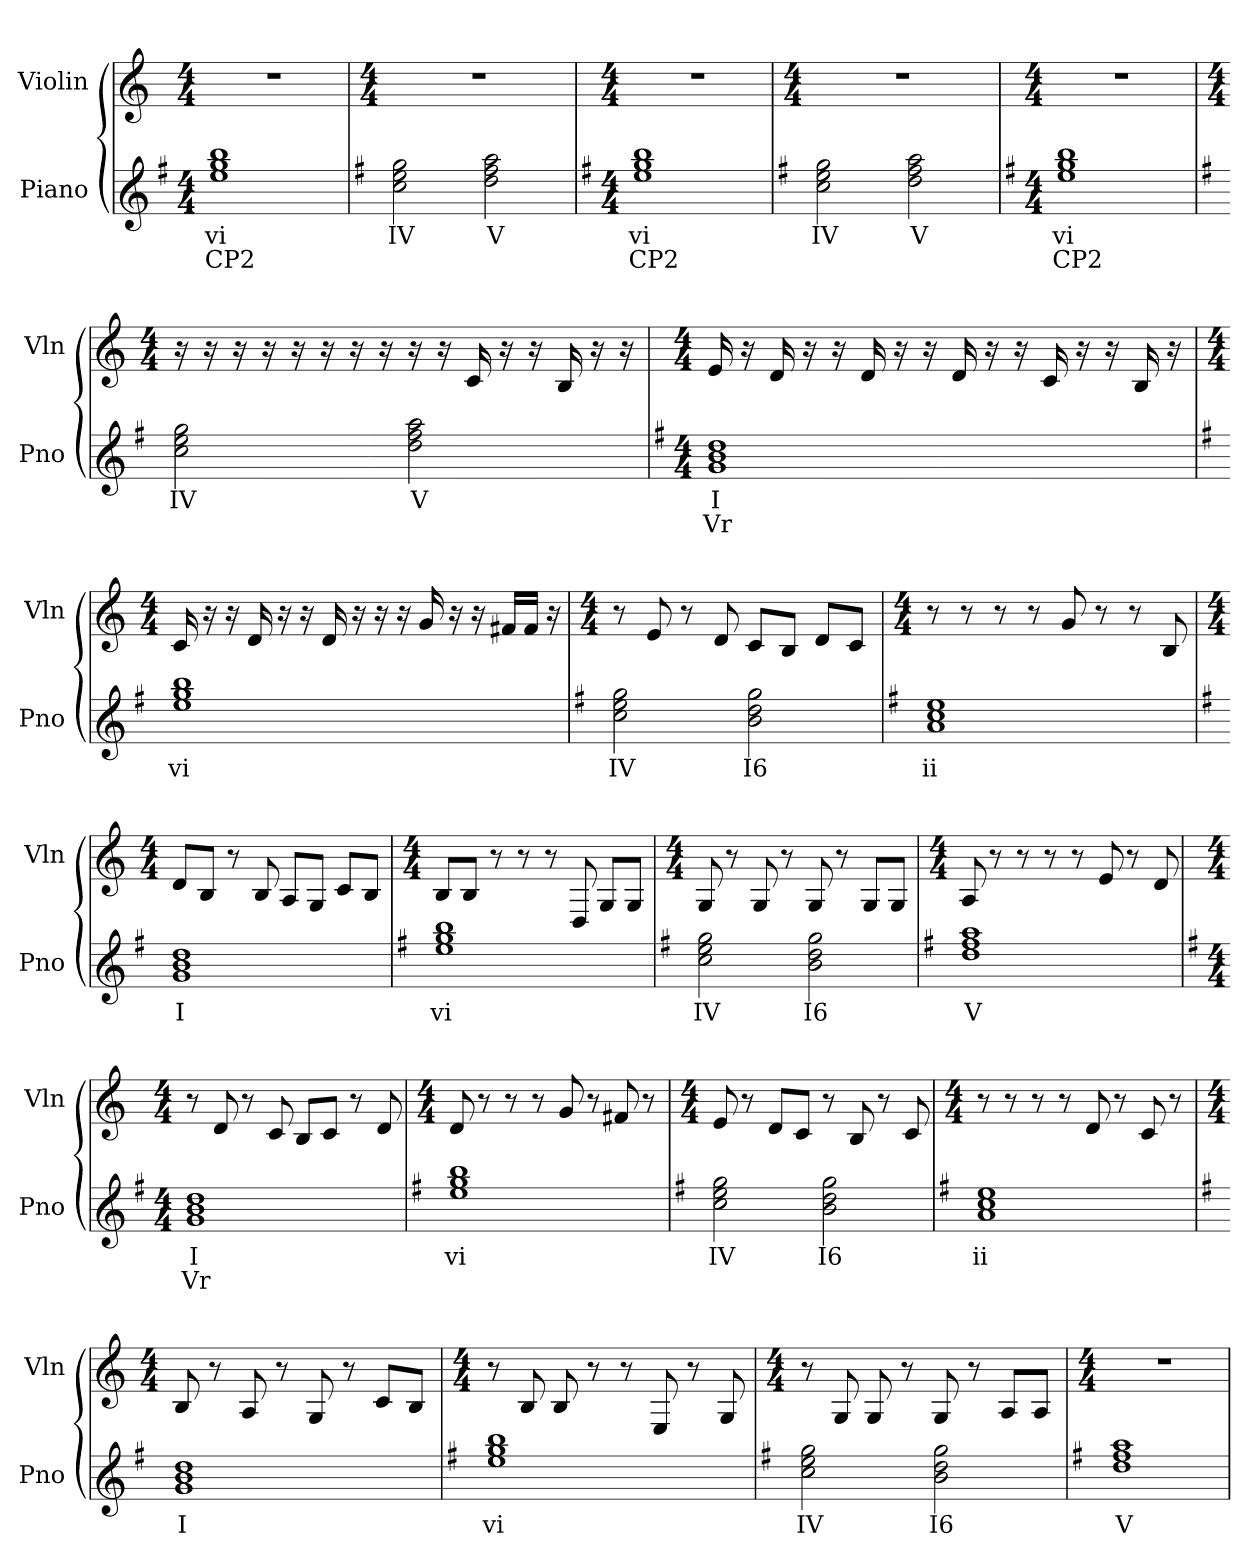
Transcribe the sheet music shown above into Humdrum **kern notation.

**kern	**text	**text	**kern
*part2	*part2	*part2	*part1
*staff2	*staff2	*staff2	*staff1
*I"Piano	*	*	*I"Violin
*I'Pno	*	*	*I'Vln
*k[f#]	*	*	*
*G:	*	*	*
*M4/4	*	*	*M4/4
=	=	=	=
1ee 1gg 1bb	vi	CP2	1r
=	=	=	=
*k[f#]	*	*	*
*G:	*	*	*
*	*	*	*M4/4
2cc 2ee 2gg	IV	.	1r
2dd 2ff# 2aa	V	.	.
=	=	=	=
*k[f#]	*	*	*
*G:	*	*	*
*M4/4	*	*	*M4/4
1ee 1gg 1bb	vi	CP2	1r
=	=	=	=
*k[f#]	*	*	*
*G:	*	*	*
*	*	*	*M4/4
2cc 2ee 2gg	IV	.	1r
2dd 2ff# 2aa	V	.	.
=	=	=	=
*k[f#]	*	*	*
*G:	*	*	*
*M4/4	*	*	*M4/4
1ee 1gg 1bb	vi	CP2	1r
=	=	=	=
*k[f#]	*	*	*
*G:	*	*	*
*	*	*	*M4/4
2cc 2ee 2gg	IV	.	16r
.	.	.	16r
.	.	.	16r
.	.	.	16r
.	.	.	16r
.	.	.	16r
.	.	.	16r
.	.	.	16r
2dd 2ff# 2aa	V	.	16r
.	.	.	16r
.	.	.	16c
.	.	.	16r
.	.	.	16r
.	.	.	16B
.	.	.	16r
.	.	.	16r
=	=	=	=
*k[f#]	*	*	*
*G:	*	*	*
*M4/4	*	*	*M4/4
1g 1b 1dd	I	Vr	16e
.	.	.	16r
.	.	.	16d
.	.	.	16r
.	.	.	16r
.	.	.	16d
.	.	.	16r
.	.	.	16r
.	.	.	16d
.	.	.	16r
.	.	.	16r
.	.	.	16c
.	.	.	16r
.	.	.	16r
.	.	.	16B
.	.	.	16r
=	=	=	=
*k[f#]	*	*	*
*G:	*	*	*
*	*	*	*M4/4
1ee 1gg 1bb	vi	.	16c
.	.	.	16r
.	.	.	16r
.	.	.	16d
.	.	.	16r
.	.	.	16r
.	.	.	16d
.	.	.	16r
.	.	.	16r
.	.	.	16r
.	.	.	16g
.	.	.	16r
.	.	.	16r
.	.	.	16f#XLL
.	.	.	16f#JJ
.	.	.	16r
=	=	=	=
*k[f#]	*	*	*
*G:	*	*	*
*	*	*	*M4/4
2cc 2ee 2gg	IV	.	8r
.	.	.	8e
.	.	.	8r
.	.	.	8d
2b 2dd 2gg	I6	.	8cL
.	.	.	8BJ
.	.	.	8dL
.	.	.	8cJ
=	=	=	=
*k[f#]	*	*	*
*G:	*	*	*
*	*	*	*M4/4
1a 1cc 1ee	ii	.	8r
.	.	.	8r
.	.	.	8r
.	.	.	8r
.	.	.	8g
.	.	.	8r
.	.	.	8r
.	.	.	8B
=	=	=	=
*k[f#]	*	*	*
*G:	*	*	*
*	*	*	*M4/4
1g 1b 1dd	I	.	8dL
.	.	.	8BJ
.	.	.	8r
.	.	.	8B
.	.	.	8AL
.	.	.	8GJ
.	.	.	8cL
.	.	.	8BJ
=	=	=	=
*k[f#]	*	*	*
*G:	*	*	*
*	*	*	*M4/4
1ee 1gg 1bb	vi	.	8BL
.	.	.	8BJ
.	.	.	8r
.	.	.	8r
.	.	.	8r
.	.	.	8D
.	.	.	8GL
.	.	.	8GJ
=	=	=	=
*k[f#]	*	*	*
*G:	*	*	*
*	*	*	*M4/4
2cc 2ee 2gg	IV	.	8G
.	.	.	8r
.	.	.	8G
.	.	.	8r
2b 2dd 2gg	I6	.	8G
.	.	.	8r
.	.	.	8GL
.	.	.	8GJ
=	=	=	=
*k[f#]	*	*	*
*G:	*	*	*
*	*	*	*M4/4
1dd 1ff# 1aa	V	.	8A
.	.	.	8r
.	.	.	8r
.	.	.	8r
.	.	.	8r
.	.	.	8e
.	.	.	8r
.	.	.	8d
=	=	=	=
*k[f#]	*	*	*
*G:	*	*	*
*M4/4	*	*	*M4/4
1g 1b 1dd	I	Vr	8r
.	.	.	8d
.	.	.	8r
.	.	.	8c
.	.	.	8BL
.	.	.	8cJ
.	.	.	8r
.	.	.	8d
=	=	=	=
*k[f#]	*	*	*
*G:	*	*	*
*	*	*	*M4/4
1ee 1gg 1bb	vi	.	8d
.	.	.	8r
.	.	.	8r
.	.	.	8r
.	.	.	8g
.	.	.	8r
.	.	.	8f#X
.	.	.	8r
=	=	=	=
*k[f#]	*	*	*
*G:	*	*	*
*	*	*	*M4/4
2cc 2ee 2gg	IV	.	8e
.	.	.	8r
.	.	.	8dL
.	.	.	8cJ
2b 2dd 2gg	I6	.	8r
.	.	.	8B
.	.	.	8r
.	.	.	8c
=	=	=	=
*k[f#]	*	*	*
*G:	*	*	*
*	*	*	*M4/4
1a 1cc 1ee	ii	.	8r
.	.	.	8r
.	.	.	8r
.	.	.	8r
.	.	.	8d
.	.	.	8r
.	.	.	8c
.	.	.	8r
=	=	=	=
*k[f#]	*	*	*
*G:	*	*	*
*	*	*	*M4/4
1g 1b 1dd	I	.	8B
.	.	.	8r
.	.	.	8A
.	.	.	8r
.	.	.	8G
.	.	.	8r
.	.	.	8cL
.	.	.	8BJ
=	=	=	=
*k[f#]	*	*	*
*G:	*	*	*
*	*	*	*M4/4
1ee 1gg 1bb	vi	.	8r
.	.	.	8B
.	.	.	8B
.	.	.	8r
.	.	.	8r
.	.	.	8E
.	.	.	8r
.	.	.	8G
=	=	=	=
*k[f#]	*	*	*
*G:	*	*	*
*	*	*	*M4/4
2cc 2ee 2gg	IV	.	8r
.	.	.	8G
.	.	.	8G
.	.	.	8r
2b 2dd 2gg	I6	.	8G
.	.	.	8r
.	.	.	8AL
.	.	.	8AJ
=	=	=	=
*k[f#]	*	*	*
*G:	*	*	*
*	*	*	*M4/4
1dd 1ff# 1aa	V	.	1r
=	=	=	=
*-	*-	*-	*-
